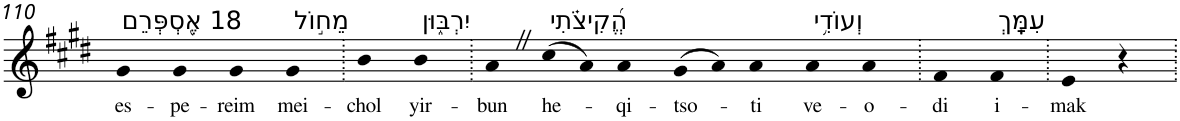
**kern	**text
*part1	*part1
*staff1	*staff1
*I"Piano	*
*I'Pno	*
!!LO:PB:g=z
*clefG2	*
*k[f#c#g#d#]	*
*E:	*
=110	=110
!LO:TX:a:t=18 אֶ֭סְפְּרֵם	!
!	!LO:LY:b
4g#	es-
!	!LO:LY:b
4g#	-pe-
!	!LO:LY:b
4g#	-reim
!LO:TX:a:t=מֵח֣וֹל	!
!	!LO:LY:b
4g#	mei-
=111.	=111.
!	!LO:LY:b
4b	-chol
!LO:TX:a:t=יִרְבּ֑וּן	!
!	!LO:LY:b
4b	yir-
=112.	=112.
!	!LO:LY:b
4aZ	-bun
!LO:TX:a:t=הֱ֝קִיצֹ֗תִי	!
!	!LO:LY:b
(>8cc#	he-
8a)	.
!	!LO:LY:b
4a	-qi-
!	!LO:LY:b
(>8g#	-tso-
8a)	.
!	!LO:LY:b
4a	-ti
!LO:TX:a:t=וְעוֹדִ֥י	!
!	!LO:LY:b
4a	ve-
!	!LO:LY:b
4a	-o-
=113.	=113.
!	!LO:LY:b
4f#	-di
!LO:TX:a:t=עִמָּֽךְ	!
!	!LO:LY:b
4f#	i-
=114.	=114.
!	!LO:LY:b
4e	-mak
4r	.
=.	=.
*-	*-
